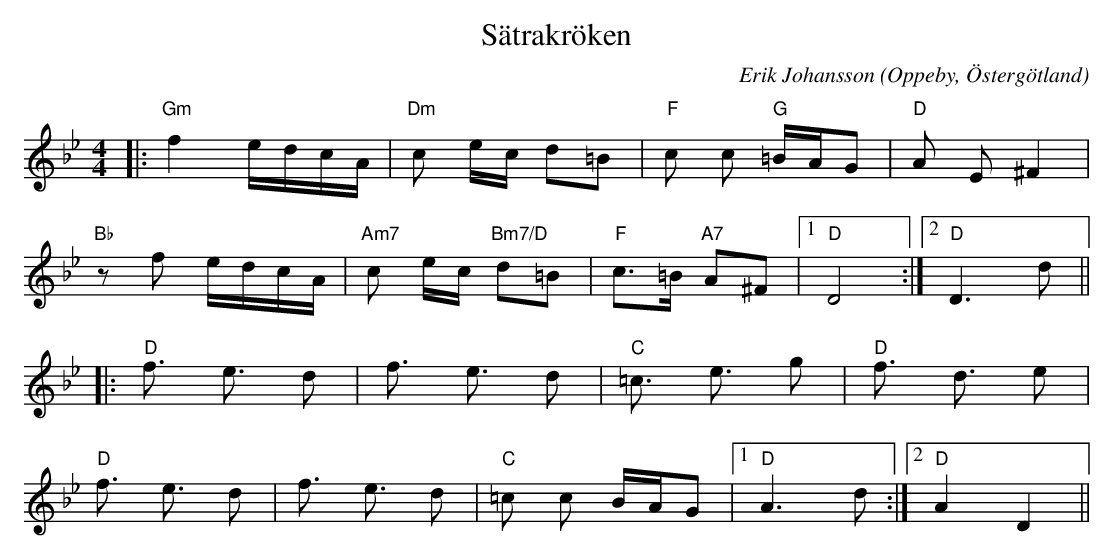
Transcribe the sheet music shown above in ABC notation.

X:1
T:Sätrakröken
C:Erik Johansson
O:Oppeby, Östergötland
Q:130
M:4/4
L:1/8
K:Gm
|:"Gm"f2 e/d/c/A/ |"Dm"c e/c/ d=B| "F" c c "G" =B/A/G | "D" A E ^F2 |
"Bb" zf e/d/c/A/ |"Am7"c e/c/ "Bm7/D"d=B| "F" c>=B  "A7" A^F |1 "D" D4 :|2 "D" D3d ||
|:"D" f3/2 e3/2 d |f3/2 e3/2 d| "C" =c3/2 e3/2 g| "D" f3/2 d3/2 e |
"D" f3/2 e3/2 d |f3/2 e3/2 d| "C"=c c  B/A/G  |1 "D" A3  d:|2 "D" A2 D2||
